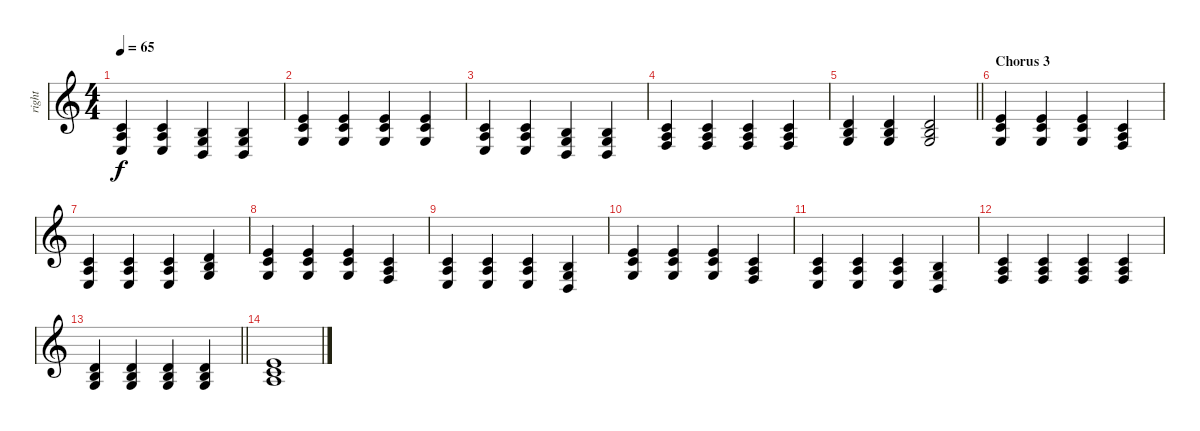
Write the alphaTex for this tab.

\track ("right" "right") {instrument acousticgrandpiano}
\staff {score}
\tuning (E4 B3 G3 D3 A2 E2) {hide}
\ts (4 4)
\tempo 65
\clef g2
\ks c
(5.3 7.4 7.5).4{dy f} (5.3 7.4 7.5).4 (0.2 0.3 0.4).4 (0.2 0.3 0.4).4 |
(0.1 1.2 0.3).4 (0.1 1.2 0.3).4 (0.1 1.2 0.3).4 (0.1 1.2 0.3).4 |
(1.2 2.3 2.4).4 (1.2 2.3 2.4).4 (0.2 0.3 0.4).4 (0.2 0.3 0.4).4 |
(1.2 2.3 3.4).4 (1.2 2.3 3.4).4 (1.2 2.3 3.4).4 (1.2 2.3 3.4).4 |
\barLineRight lightlight
(3.2 4.3 5.4).4 (3.2 4.3 5.4).4 (3.2 4.3 5.4).2 |
\section ("" "Chorus 3")
(5.2 5.3 5.4).4 (5.2 5.3 5.4).4 (5.2 5.3 5.4).4 (1.2 2.3 3.4).4 |
(1.2 2.3 2.4).4 (1.2 2.3 2.4).4 (1.2 2.3 2.4).4 (3.2 4.3 5.4).4 |
(0.1 1.2 0.3).4 (0.1 1.2 0.3).4 (0.1 1.2 0.3).4 (1.2 2.3 3.4).4 |
(1.2 2.3 2.4).4 (1.2 2.3 2.4).4 (1.2 2.3 2.4).4 (0.2 0.3 0.4).4 |
(0.1 1.2 0.3).4 (0.1 1.2 0.3).4 (0.1 1.2 0.3).4 (1.2 2.3 3.4).4 |
(1.2 2.3 2.4).4 (1.2 2.3 2.4).4 (1.2 2.3 2.4).4 (0.2 0.3 0.4).4 |
(1.2 2.3 3.4).4 (1.2 2.3 3.4).4 (1.2 2.3 3.4).4 (1.2 2.3 3.4).4 |
\barLineRight lightlight
(3.2 4.3 5.4).4 (3.2 4.3 5.4).4 (3.2 4.3 5.4).4 (3.2 4.3 5.4).4 |
(0.1 1.2 2.3).1
